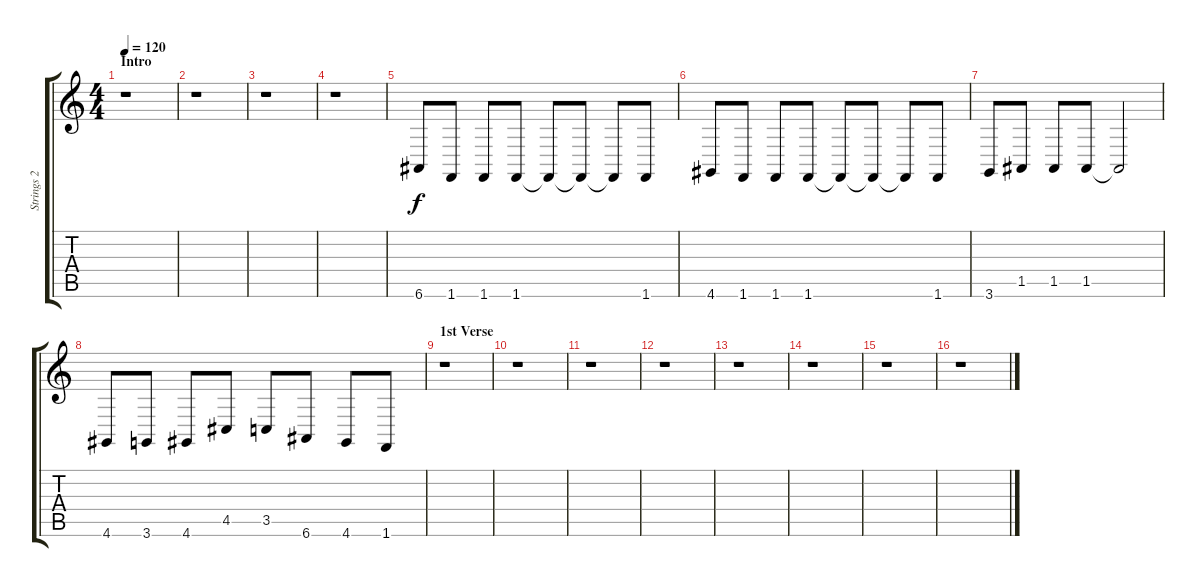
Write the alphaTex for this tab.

\track ("Strings 2" "Strings 2") {instrument stringensemble1}
\staff {score tabs}
\tuning (E4 B3 G3 D3 A2 E2) {hide}
\ts (4 4)
\section ("" "Intro")
\tempo 120
\clef g2
\ks c
r.1{dy f instrument stringensemble1} |
r.1 |
r.1 |
r.1 |
6.6.8 1.6.8 1.6.8 1.6.8 1.6{t}.8 1.6{t}.8 1.6{t}.8 1.6.8 |
4.6.8 1.6.8 1.6.8 1.6.8 1.6{t}.8 1.6{t}.8 1.6{t}.8 1.6.8 |
3.6.8 1.5.8 1.5.8 1.5.8 1.5{t}.2 |
4.6.8 3.6.8 4.6.8 4.5.8 3.5.8 6.6.8 4.6.8 1.6.8 |
\section ("" "1st Verse")
r.1 |
r.1 |
r.1 |
r.1 |
r.1 |
r.1 |
r.1 |
r.1
